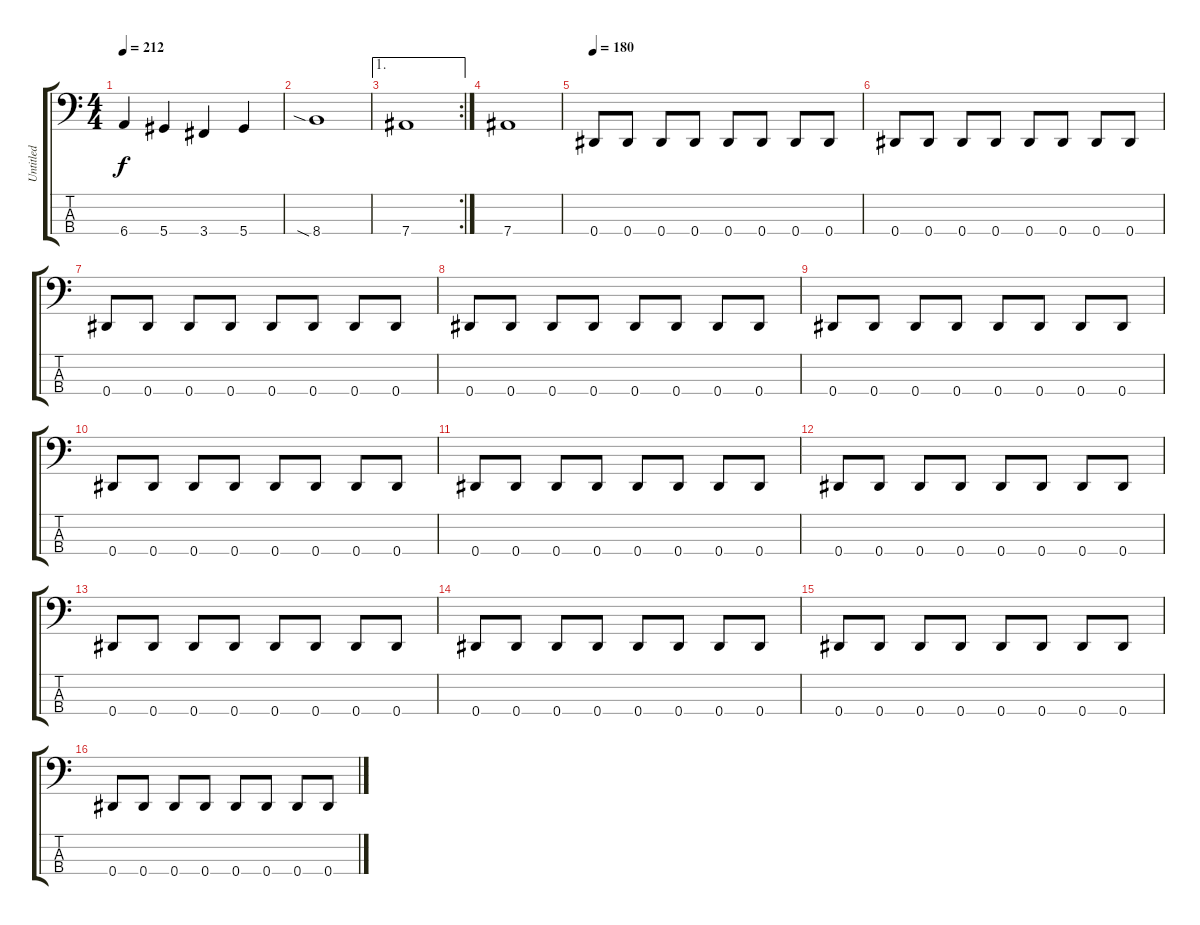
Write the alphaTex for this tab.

\track ("Untitled" "Untitled") {instrument electricbassfinger}
\staff {score tabs}
\tuning (Gb2 Db2 Ab1 Eb1) {hide}
\ts (4 4)
\tempo 212
\clef f4
\ks c
6.4.4{dy f} 5.4.4 3.4.4 5.4.4 |
8.4{sia}.1 |
\ae 1
\rc 2
7.4.1 |
7.4.1 |
\tempo 180
0.4.8 0.4.8 0.4.8 0.4.8 0.4.8 0.4.8 0.4.8 0.4.8 |
0.4.8 0.4.8 0.4.8 0.4.8 0.4.8 0.4.8 0.4.8 0.4.8 |
0.4.8 0.4.8 0.4.8 0.4.8 0.4.8 0.4.8 0.4.8 0.4.8 |
0.4.8 0.4.8 0.4.8 0.4.8 0.4.8 0.4.8 0.4.8 0.4.8 |
0.4.8 0.4.8 0.4.8 0.4.8 0.4.8 0.4.8 0.4.8 0.4.8 |
0.4.8 0.4.8 0.4.8 0.4.8 0.4.8 0.4.8 0.4.8 0.4.8 |
0.4.8 0.4.8 0.4.8 0.4.8 0.4.8 0.4.8 0.4.8 0.4.8 |
0.4.8 0.4.8 0.4.8 0.4.8 0.4.8 0.4.8 0.4.8 0.4.8 |
0.4.8 0.4.8 0.4.8 0.4.8 0.4.8 0.4.8 0.4.8 0.4.8 |
0.4.8 0.4.8 0.4.8 0.4.8 0.4.8 0.4.8 0.4.8 0.4.8 |
0.4.8 0.4.8 0.4.8 0.4.8 0.4.8 0.4.8 0.4.8 0.4.8 |
0.4.8 0.4.8 0.4.8 0.4.8 0.4.8 0.4.8 0.4.8 0.4.8
